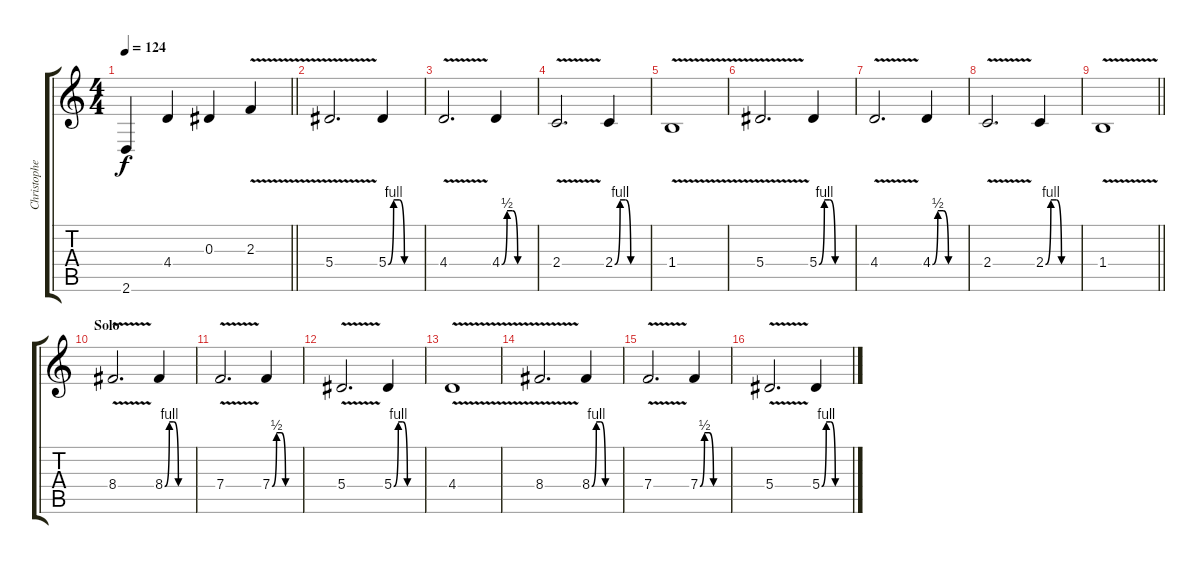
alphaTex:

\track ("Christopher amott" "Christophe") {instrument overdrivenguitar}
\staff {score tabs}
\tuning (C4 G3 Eb3 Bb2 F2 C2) {hide}
\ts (4 4)
\tempo 124
\clef g2
\barLineRight lightlight
\ks c
2.6.4{dy f} 4.4.4 0.3.4 2.3{v}.4 |
\section ("" "")
5.4{v}.2{d balance 16} 5.4{be (custom 0 0 10 4 20 4 30 0 60 0)}.4 |
4.4{v}.2{d} 4.4{be (custom 0 0 10 2 20 2 30 0 60 0)}.4 |
2.4{v}.2{d} 2.4{be (custom 0 0 10 4 20 4 30 0 60 0)}.4 |
1.4{v}.1 |
5.4{v}.2{d} 5.4{be (custom 0 0 10 4 20 4 30 0 60 0)}.4 |
4.4{v}.2{d} 4.4{be (custom 0 0 10 2 20 2 30 0 60 0)}.4 |
2.4{v}.2{d} 2.4{be (custom 0 0 10 4 20 4 30 0 60 0)}.4 |
\barLineRight lightlight
1.4{v}.1 |
\section ("" "Solo")
8.4{v}.2{d volume 14 balance 16} 8.4{be (custom 0 0 10 4 20 4 30 0 60 0)}.4 |
7.4{v}.2{d} 7.4{be (custom 0 0 10 2 20 2 30 0 60 0)}.4 |
5.4{v}.2{d} 5.4{be (custom 0 0 10 4 20 4 30 0 60 0)}.4 |
4.4{v}.1 |
8.4{v}.2{d} 8.4{be (custom 0 0 10 4 20 4 30 0 60 0)}.4 |
7.4{v}.2{d} 7.4{be (custom 0 0 10 2 20 2 30 0 60 0)}.4 |
5.4{v}.2{d} 5.4{be (custom 0 0 10 4 20 4 30 0 60 0)}.4
